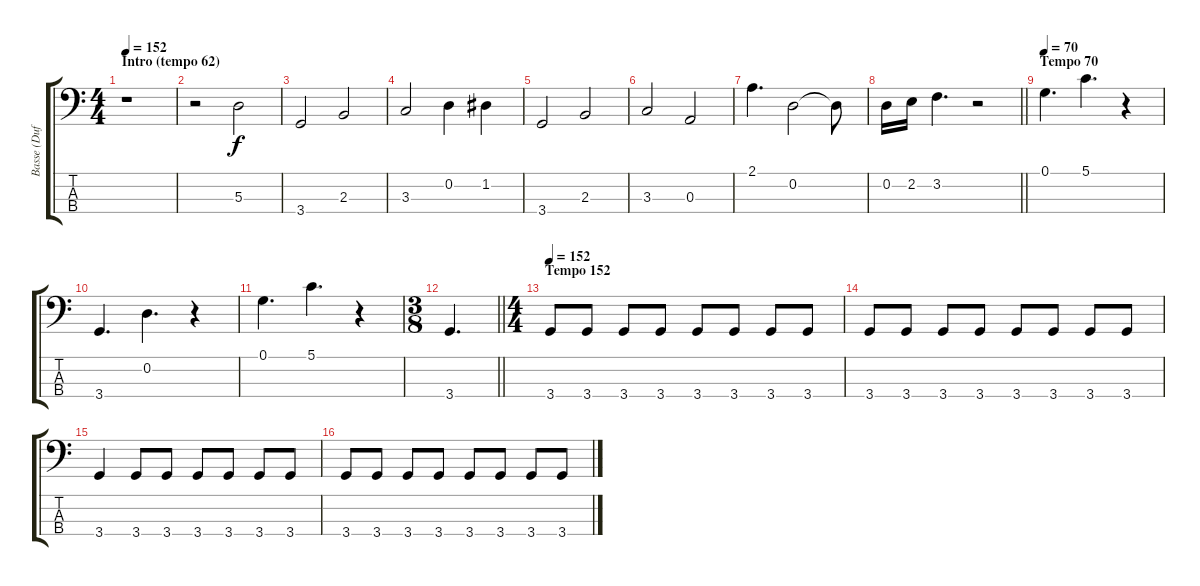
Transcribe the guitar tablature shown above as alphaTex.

\track ("Basse (Duff)" "Basse (Duf") {instrument electricbassfinger}
\staff {score tabs}
\tuning (G2 D2 A1 E1) {hide}
\ts (4 4)
\section ("" "Intro (tempo 62)")
\tempo 152
\tempo 62
\tempo 152
\clef f4
\ks c
r.1{dy f instrument electricbassfinger} |
r.2 5.3.2 |
3.4.2 2.3.2 |
3.3.2 0.2.4 1.2.4 |
3.4.2 2.3.2 |
3.3.2 0.3.2 |
2.1.4{d} 0.2.2 0.2{t}.8 |
\barLineRight lightlight
0.2.16 2.2.16 3.2.4{d} r.2 |
\section ("" "Tempo 70")
\tempo 70
0.1.4{d} 5.1.4{d} r.4 |
3.4.4{d} 0.2.4{d} r.4 |
0.1.4{d} 5.1.4{d} r.4 |
\ts (3 8)
\barLineRight lightlight
3.4.4{d} |
\ts (4 4)
\section ("" "Tempo 152")
\tempo 152
3.4.8 3.4.8 3.4.8 3.4.8 3.4.8 3.4.8 3.4.8 3.4.8 |
3.4.8 3.4.8 3.4.8 3.4.8 3.4.8 3.4.8 3.4.8 3.4.8 |
3.4.4 3.4.8 3.4.8 3.4.8 3.4.8 3.4.8 3.4.8 |
3.4.8 3.4.8 3.4.8 3.4.8 3.4.8 3.4.8 3.4.8 3.4.8
